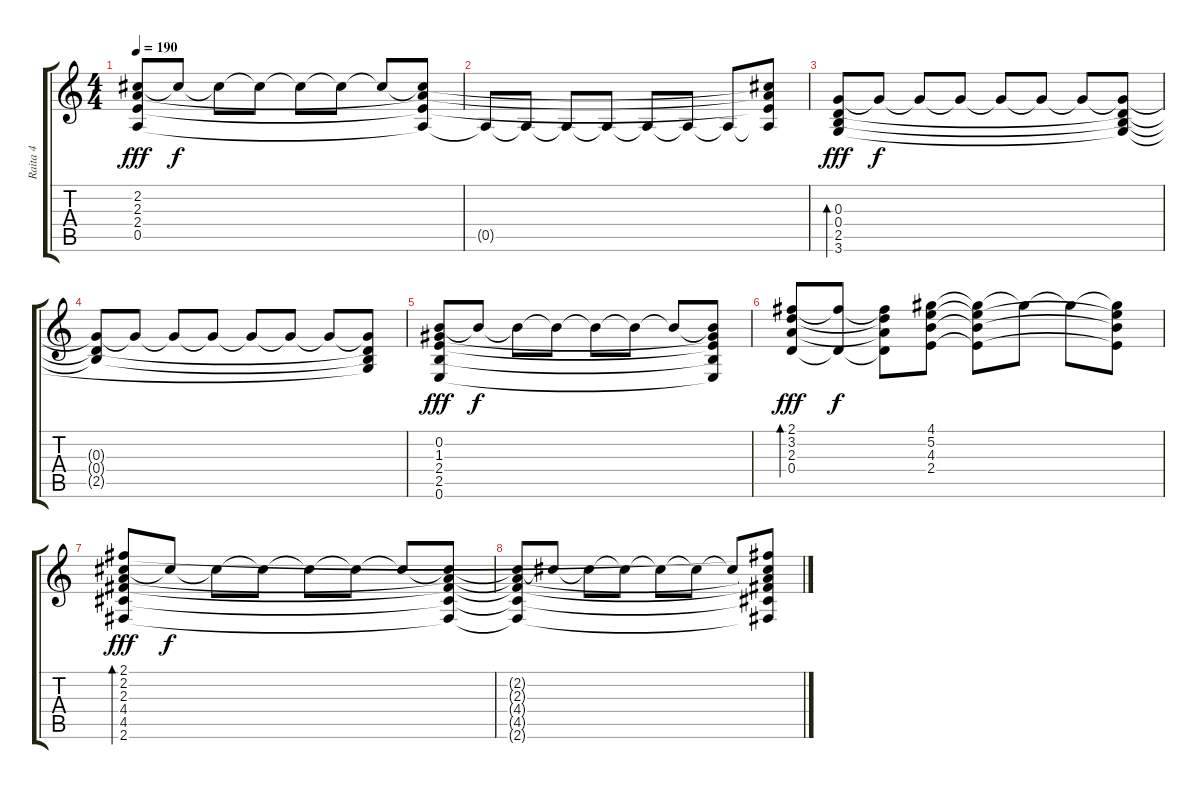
\track ("Raita 4" "Raita 4") {instrument acousticguitarsteel}
\staff {score tabs}
\tuning (E4 B3 G3 D3 A2 E2) {hide}
\ts (4 4)
\tempo 190
\clef g2
\ks c
(2.2 2.3 2.4 0.5).8{dy fff} 2.2{t}.8{dy f} 2.2{t}.8 2.2{t}.8 2.2{t}.8 2.2{t}.8 2.2{t}.8 (2.2{t} 2.3{t} 2.4{t} 0.5{t}).8 |
0.5{t}.8 0.5{t}.8 0.5{t}.8 0.5{t}.8 0.5{t}.8 0.5{t}.8 0.5{t}.8 (2.2{t} 2.3{t} 2.4{t} 0.5{t}).8 |
(0.3 0.4 2.5 3.6).8{bd 120 dy fff} 0.3{t}.8{dy f} 0.3{t}.8 0.3{t}.8 0.3{t}.8 0.3{t}.8 0.3{t}.8 (0.3{t} 0.4{t} 2.5{t} 3.6{t}).8 |
(0.3{t} 0.4{t} 2.5{t}).8 0.3{t}.8 0.3{t}.8 0.3{t}.8 0.3{t}.8 0.3{t}.8 0.3{t}.8 (0.3{t} 0.4{t} 2.5{t} 3.6{t}).8 |
(0.2 1.3 2.4 2.5 0.6).8{dy fff} 0.2{t}.8{dy f} 0.2{t}.8 0.2{t}.8 0.2{t}.8 0.2{t}.8 0.2{t}.8 (0.2{t} 1.3{t} 2.4{t} 2.5{t} 0.6{t}).8 |
(2.1 3.2 2.3 0.4).8{bd 60 dy fff} (2.1{t} 0.4{t}).8{dy f} (2.1{t} 3.2{t} 2.3{t} 0.4{t}).8 (4.1 5.2 4.3 2.4).8 (4.1{t} 5.2{t} 4.3{t} 2.4{t}).8 4.1{t}.8 4.1{t}.8 (4.1{t} 5.2{t} 4.3{t} 2.4{t}).8 |
(2.1 2.2 2.3 4.4 4.5 2.6).8{bd 60 dy fff} 2.2{t}.8{dy f} 2.2{t}.8 2.2{t}.8 2.2{t}.8 2.2{t}.8 2.2{t}.8 (2.2{t} 2.3{t} 4.4{t} 4.5{t} 2.6{t}).8 |
(2.2{t} 2.3{t} 4.4{t} 4.5{t} 2.6{t}).8 2.2{t}.8 2.2{t}.8 2.2{t}.8 2.2{t}.8 2.2{t}.8 2.2{t}.8 (2.1{t} 2.2{t} 2.3{t} 4.4{t} 4.5{t} 2.6{t}).8
